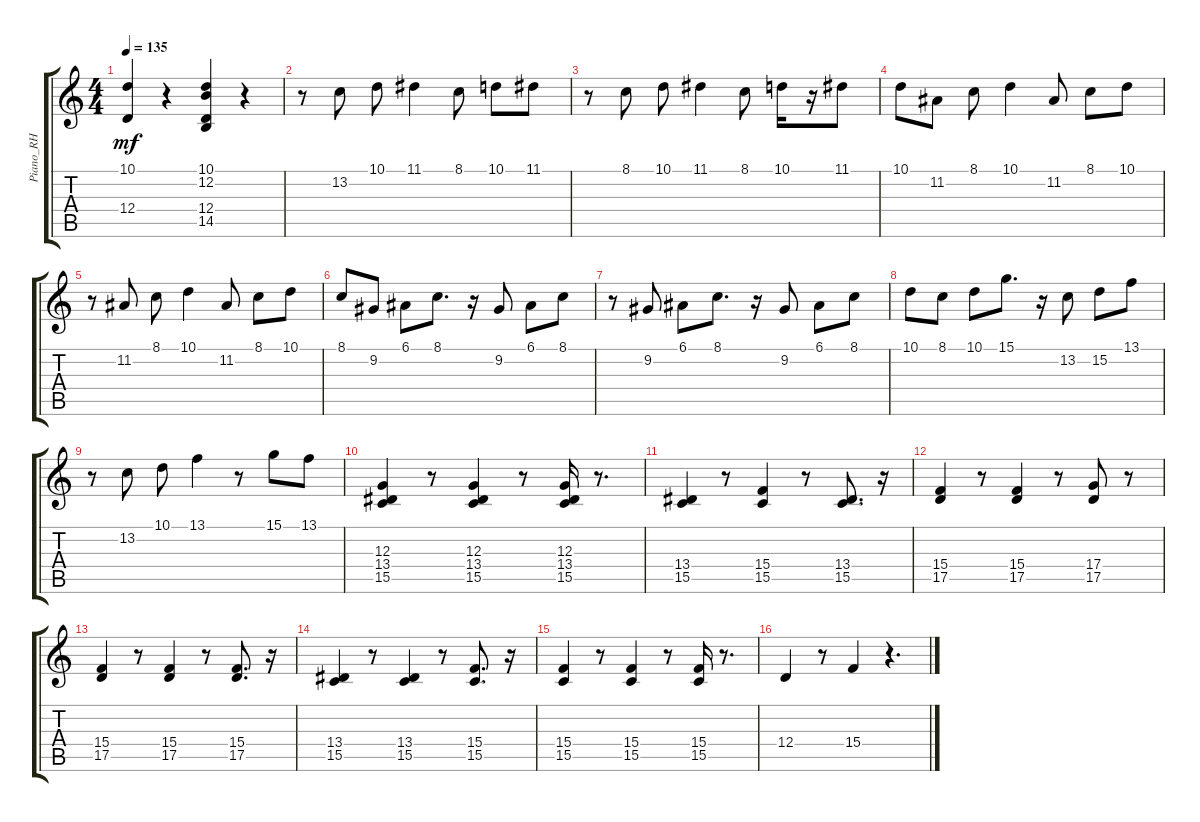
\track ("Piano_RH" "Piano_RH") {instrument acousticgrandpiano}
\staff {score tabs}
\tuning (E4 B3 G3 D3 A2 E2) {hide}
\ts (4 4)
\tempo 135
\clef g2
\ks c
(10.1 12.4).4{dy mf} r.4 (10.1 12.2 12.4 14.5).4 r.4 |
r.8 13.2.8 10.1.8 11.1.4 8.1.8 10.1.8 11.1.8 |
r.8 8.1.8 10.1.8 11.1.4 8.1.8 10.1.16 r.16 11.1.8 |
10.1.8 11.2.8 8.1.8 10.1.4 11.2.8 8.1.8 10.1.8 |
r.8 11.2.8 8.1.8 10.1.4 11.2.8 8.1.8 10.1.8 |
8.1.8 9.2.8 6.1.8 8.1.8{d} r.16 9.2.8 6.1.8 8.1.8 |
r.8 9.2.8 6.1.8 8.1.8{d} r.16 9.2.8 6.1.8 8.1.8 |
10.1.8 8.1.8 10.1.8 15.1.8{d} r.16 13.2.8 15.2.8 13.1.8 |
r.8 13.2.8 10.1.8 13.1.4 r.8 15.1.8 13.1.8 |
(12.3 13.4 15.5).4 r.8 (12.3 13.4 15.5).4 r.8 (12.3 13.4 15.5).16 r.8{d} |
(13.4 15.5).4 r.8 (15.4 15.5).4 r.8 (13.4 15.5).8{d} r.16 |
(15.4 17.5).4 r.8 (15.4 17.5).4 r.8 (17.4 17.5).8 r.8 |
(15.4 17.5).4 r.8 (15.4 17.5).4 r.8 (15.4 17.5).8{d} r.16 |
(13.4 15.5).4 r.8 (13.4 15.5).4 r.8 (15.4 15.5).8{d} r.16 |
(15.4 15.5).4 r.8 (15.4 15.5).4 r.8 (15.4 15.5).16 r.8{d} |
12.4.4 r.8 15.4.4 r.4{d}
